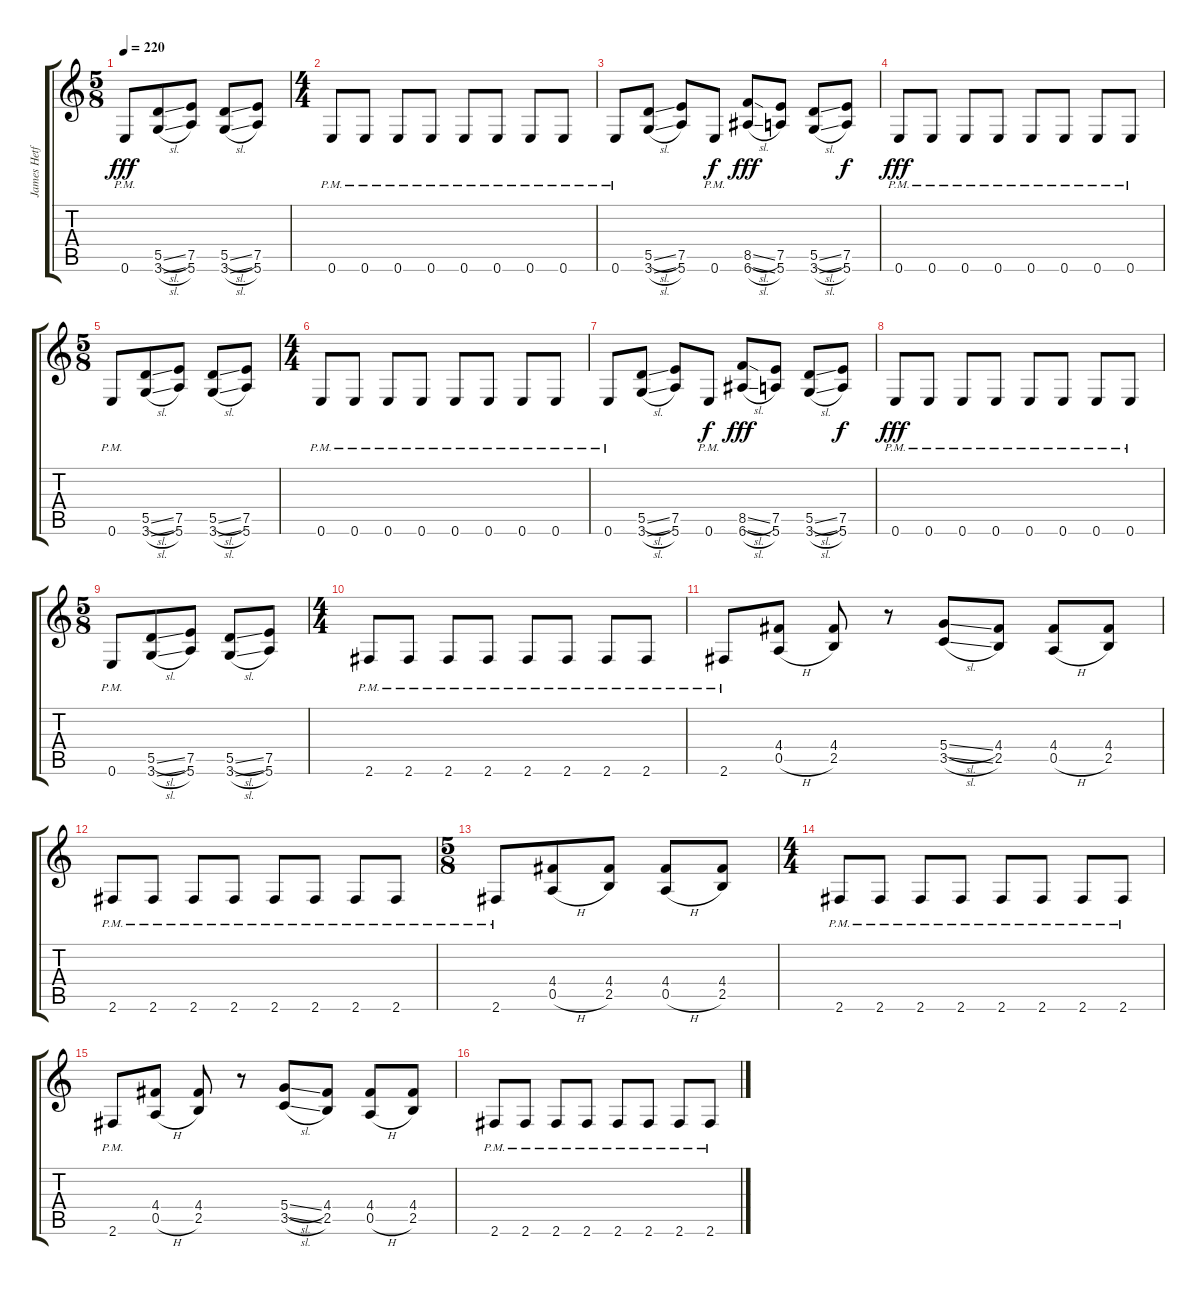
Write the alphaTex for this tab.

\track ("James Hetfield" "James Hetf") {instrument distortionguitar}
\staff {score tabs}
\tuning (E4 B3 G3 D3 A2 E2) {hide}
\ts (5 8)
\tempo 220
\clef g2
\ks c
0.6{pm}.8{dy fff} (5.5{sl} 3.6{sl}).8 (7.5 5.6).8 (5.5{sl} 3.6{sl}).8 (7.5 5.6).8 |
\ts (4 4)
0.6{pm}.8 0.6{pm}.8 0.6{pm}.8 0.6{pm}.8 0.6{pm}.8 0.6{pm}.8 0.6{pm}.8 0.6{pm}.8 |
0.6{pm}.8 (5.5{sl} 3.6{sl}).8 (7.5 5.6).8 0.6{pm}.8{dy f} (8.5{sl} 6.6{sl}).8{dy fff} (7.5 5.6).8 (5.5{sl} 3.6{sl}).8 (7.5 5.6).8{dy f} |
0.6{pm}.8{dy fff} 0.6{pm}.8 0.6{pm}.8 0.6{pm}.8 0.6{pm}.8 0.6{pm}.8 0.6{pm}.8 0.6{pm}.8 |
\ts (5 8)
0.6{pm}.8 (5.5{sl} 3.6{sl}).8 (7.5 5.6).8 (5.5{sl} 3.6{sl}).8 (7.5 5.6).8 |
\ts (4 4)
0.6{pm}.8 0.6{pm}.8 0.6{pm}.8 0.6{pm}.8 0.6{pm}.8 0.6{pm}.8 0.6{pm}.8 0.6{pm}.8 |
0.6{pm}.8 (5.5{sl} 3.6{sl}).8 (7.5 5.6).8 0.6{pm}.8{dy f} (8.5{sl} 6.6{sl}).8{dy fff} (7.5 5.6).8 (5.5{sl} 3.6{sl}).8 (7.5 5.6).8{dy f} |
0.6{pm}.8{dy fff} 0.6{pm}.8 0.6{pm}.8 0.6{pm}.8 0.6{pm}.8 0.6{pm}.8 0.6{pm}.8 0.6{pm}.8 |
\ts (5 8)
0.6{pm}.8 (5.5{sl} 3.6{sl}).8 (7.5 5.6).8 (5.5{sl} 3.6{sl}).8 (7.5 5.6).8 |
\ts (4 4)
2.6{pm}.8 2.6{pm}.8 2.6{pm}.8 2.6{pm}.8 2.6{pm}.8 2.6{pm}.8 2.6{pm}.8 2.6{pm}.8 |
2.6{pm}.8 (4.4 0.5{h}).8 (4.4 2.5).8 r.8 (5.4{sl} 3.5{sl}).8 (4.4 2.5).8 (4.4 0.5{h}).8 (4.4 2.5).8 |
2.6{pm}.8 2.6{pm}.8 2.6{pm}.8 2.6{pm}.8 2.6{pm}.8 2.6{pm}.8 2.6{pm}.8 2.6{pm}.8 |
\ts (5 8)
2.6{pm}.8 (4.4 0.5{h}).8 (4.4 2.5).8 (4.4 0.5{h}).8 (4.4 2.5).8 |
\ts (4 4)
2.6{pm}.8 2.6{pm}.8 2.6{pm}.8 2.6{pm}.8 2.6{pm}.8 2.6{pm}.8 2.6{pm}.8 2.6{pm}.8 |
2.6{pm}.8 (4.4 0.5{h}).8 (4.4 2.5).8 r.8 (5.4{sl} 3.5{sl}).8 (4.4 2.5).8 (4.4 0.5{h}).8 (4.4 2.5).8 |
2.6{pm}.8 2.6{pm}.8 2.6{pm}.8 2.6{pm}.8 2.6{pm}.8 2.6{pm}.8 2.6{pm}.8 2.6{pm}.8
